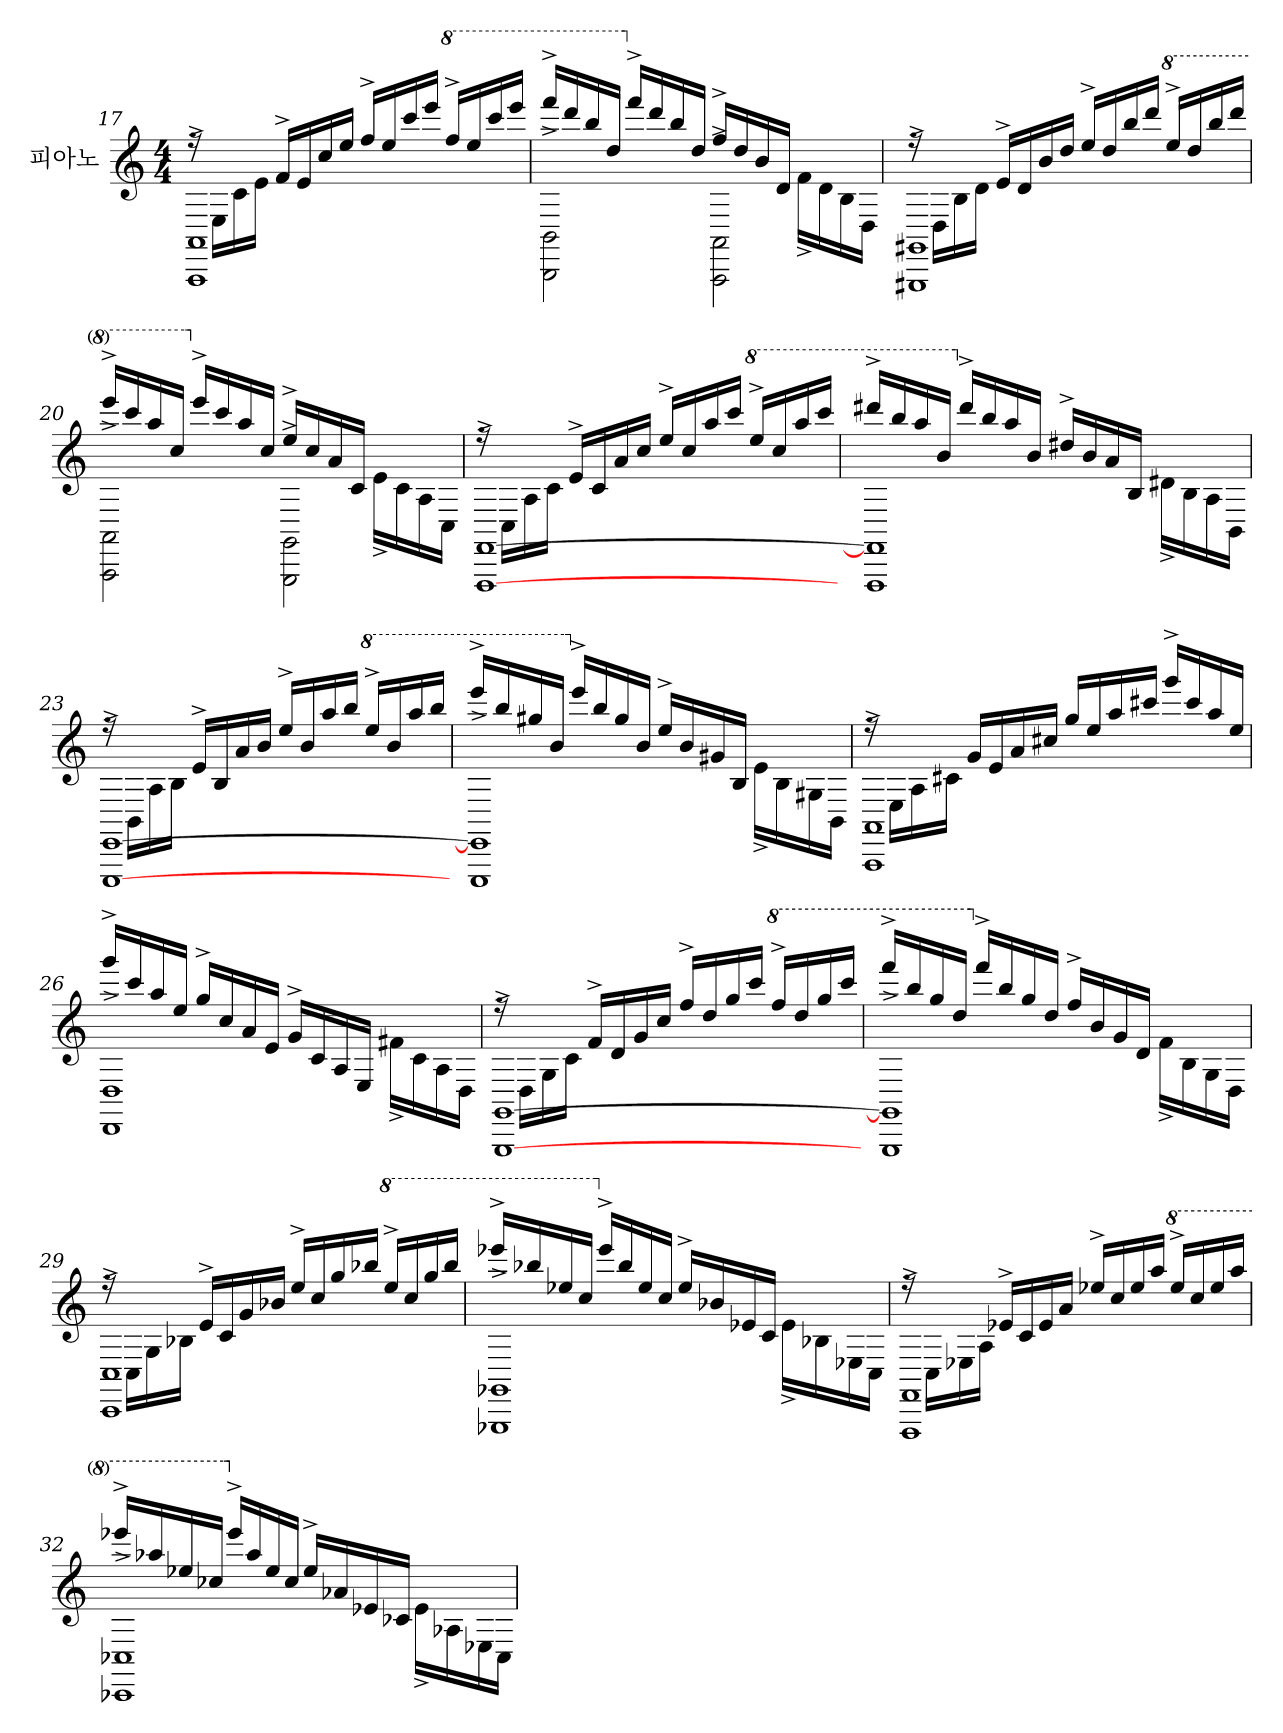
**kern
*part1
*staff1
*I"피아노
!!LO:LB:g=z
*clefG2
*k[]
*M4/4
=17
*^
*	*^
4ryy	16r	1AAA^ 1AA^
.	16E\LL	.
.	16c\	.
.	16e\JJ	.
16f^/LL	4ryy	.
16e/	.	.
16cc/	.	.
16ee/JJ	.	.
16ff^/LL	2ryy	.
16ee/	.	.
16ccc/	.	.
16eee/JJ	.	.
*8va	*	*
16fff^/LL	.	.
16eee/	.	.
16cccc/	.	.
16eeee/JJ	.	.
=18	=18	=18
16ffff^/LL	2.ryy	2BB\^ 2B\^
16dddd/	.	.
16bbb/	.	.
16ddd/JJ	.	.
*X8va	*	*
16fff^/LL	.	.
16ddd/	.	.
16bb/	.	.
16dd/JJ	.	.
16ff^/LL	.	2AAA\^ 2AA\^
16dd/	.	.
16b/	.	.
16d/JJ	.	.
16ryy	16f^\LL	.
16ryy	16d\	.
16ryy	16B\	.
16ryy	16D\JJ	.
!!LO:LB:g=z	!!	!!
=19	=19	=19
4ryy	16r	1GGG#X^ 1GG#X^
.	16D\LL	.
.	16B\	.
.	16d\JJ	.
16e^/LL	4ryy	.
16d/	.	.
16b/	.	.
16dd/JJ	.	.
16ee^/LL	2ryy	.
16dd/	.	.
16bb/	.	.
16ddd/JJ	.	.
*8va	*	*
16eee^/LL	.	.
16ddd/	.	.
16bbb/	.	.
16dddd/JJ	.	.
=20	=20	=20
16eeee^/LL	2.ryy	2AA\^ 2A\^
16cccc/	.	.
16aaa/	.	.
16ccc/JJ	.	.
*X8va	*	*
16eee^/LL	.	.
16ccc/	.	.
16aa/	.	.
16cc/JJ	.	.
16ee^/LL	.	2GGG\^ 2GG\^
16cc/	.	.
16a/	.	.
16c/JJ	.	.
16ryy	16e^\LL	.
16ryy	16c\	.
16ryy	16A\	.
16ryy	16C\JJ	.
!!LO:PB:g=z	!!	!!
=21	=21	=21
4ryy	16r	[1FFF^ [1FF^
.	16C\LL	.
.	16A\	.
.	16c\JJ	.
16e^/LL	4ryy	.
16c/	.	.
16a/	.	.
16cc/JJ	.	.
16ee^/LL	2ryy	.
16cc/	.	.
16aa/	.	.
16ccc/JJ	.	.
*8va	*	*
16eee^/LL	.	.
16ccc/	.	.
16aaa/	.	.
16cccc/JJ	.	.
=22	=22	=22
16dddd#X^/LL	2.ryy	1FF] 1F]
16bbb/	.	.
16aaa/	.	.
16bb/JJ	.	.
*X8va	*	*
16ddd#^/LL	.	.
16bb/	.	.
16aa/	.	.
16b/JJ	.	.
16dd#X^/LL	.	.
16b/	.	.
16a/	.	.
16B/JJ	.	.
16ryy	16d#X^\LL	.
16ryy	16B\	.
16ryy	16A\	.
16ryy	16BB\JJ	.
!!LO:LB:g=z	!!	!!
=23	=23	=23
4ryy	16r	[1EEE^ [1EE^
.	16BB\LL	.
.	16A\	.
.	16B\JJ	.
16e^/LL	4ryy	.
16B/	.	.
16a/	.	.
16b/JJ	.	.
16ee^/LL	2ryy	.
16b/	.	.
16aa/	.	.
16bb/JJ	.	.
*8va	*	*
16eee^/LL	.	.
16bb/	.	.
16aaa/	.	.
16bbb/JJ	.	.
=24	=24	=24
16eeee^/LL	2.ryy	1EE]^ 1E]^
16bbb/	.	.
16ggg#X/	.	.
16bb/JJ	.	.
*X8va	*	*
16eee^/LL	.	.
16bb/	.	.
16gg#/	.	.
16b/JJ	.	.
16ee^/LL	.	.
16b/	.	.
16g#X/	.	.
16B/JJ	.	.
16ryy	16e^\LL	.
16ryy	16B\	.
16ryy	16G#X\	.
16ryy	16BB\JJ	.
!!LO:LB:g=z	!!	!!
=25	=25	=25
4ryy	16r	1AAA^ 1AA^
.	16E\LL	.
.	16A\	.
.	16c#X\JJ	.
16g/LL	4ryy	.
16e/	.	.
16a/	.	.
16cc#X/JJ	.	.
16gg/LL	2ryy	.
16ee/	.	.
16aa/	.	.
16ccc#X/JJ	.	.
16ggg^/LL	.	.
16ccc#/	.	.
16aa/	.	.
16ee/JJ	.	.
=26	=26	=26
16ggg^/LL	2.ryy	1DD^ 1D^
16ccc/	.	.
16aa/	.	.
16ee/JJ	.	.
16gg^/LL	.	.
16cc/	.	.
16a/	.	.
16e/JJ	.	.
16g^/LL	.	.
16c/	.	.
16A/	.	.
16E/JJ	.	.
16ryy	16f#X^\LL	.
16ryy	16c\	.
16ryy	16A\	.
16ryy	16D\JJ	.
!!LO:LB:g=z	!!	!!
=27	=27	=27
4ryy	16r	[1GGG^ [1GG^
.	16D\LL	.
.	16G\	.
.	16c\JJ	.
16f^/LL	4ryy	.
16d/	.	.
16g/	.	.
16cc/JJ	.	.
16ff^/LL	2ryy	.
16dd/	.	.
16gg/	.	.
16ccc/JJ	.	.
*8va	*	*
16fff^/LL	.	.
16ddd/	.	.
16ggg/	.	.
16cccc/JJ	.	.
=28	=28	=28
16ffff^/LL	2.ryy	1GG]^ 1G]^
16bbb/	.	.
16ggg/	.	.
16ddd/JJ	.	.
*X8va	*	*
16fff^/LL	.	.
16bb/	.	.
16gg/	.	.
16dd/JJ	.	.
16ff^/LL	.	.
16b/	.	.
16g/	.	.
16d/JJ	.	.
16ryy	16f^\LL	.
16ryy	16B\	.
16ryy	16G\	.
16ryy	16D\JJ	.
!!LO:PB:g=z	!!	!!
=29	=29	=29
4ryy	16r	1CC^ 1C^
.	16C\LL	.
.	16G\	.
.	16B-X\JJ	.
16e^/LL	4ryy	.
16c/	.	.
16g/	.	.
16b-X/JJ	.	.
16ee^/LL	2ryy	.
16cc/	.	.
16gg/	.	.
16bb-X/JJ	.	.
*8va	*	*
16eee^/LL	.	.
16ccc/	.	.
16ggg/	.	.
16bbb-/JJ	.	.
=30	=30	=30
16eeee-X^/LL	2.ryy	1GG-X^ 1G-X^
16bbb-X/	.	.
16eee-X/	.	.
16ccc/JJ	.	.
*X8va	*	*
16eee-^/LL	.	.
16bb-/	.	.
16ee-/	.	.
16cc/JJ	.	.
16ee-^/LL	.	.
16b-X/	.	.
16e-X/	.	.
16c/JJ	.	.
16ryy	16e-^\LL	.
16ryy	16B-X\	.
16ryy	16E-X\	.
16ryy	16C\JJ	.
!!LO:LB:g=z	!!	!!
=31	=31	=31
4ryy	16r	1FFF^ 1FF^
.	16C\LL	.
.	16E-X\	.
.	16A\JJ	.
16e-X^/LL	4ryy	.
16c/	.	.
16e-/	.	.
16a/JJ	.	.
16ee-X^/LL	2ryy	.
16cc/	.	.
16ee-/	.	.
16aa/JJ	.	.
*8va	*	*
16eee-^/LL	.	.
16ccc/	.	.
16eee-/	.	.
16aaa/JJ	.	.
=32	=32	=32
16eeee-X^/LL	2.ryy	1C-X^ 1c-X^
16aaa-X/	.	.
16eee-X/	.	.
16ccc-X/JJ	.	.
*X8va	*	*
16eee-^/LL	.	.
16aa-/	.	.
16ee-/	.	.
16cc-/JJ	.	.
16ee-^/LL	.	.
16a-X/	.	.
16e-X/	.	.
16c-X/JJ	.	.
16ryy	16e-^\LL	.
16ryy	16A-X\	.
16ryy	16E-X\	.
16ryy	16C-\JJ	.
*v	*v	*v
=
*-
